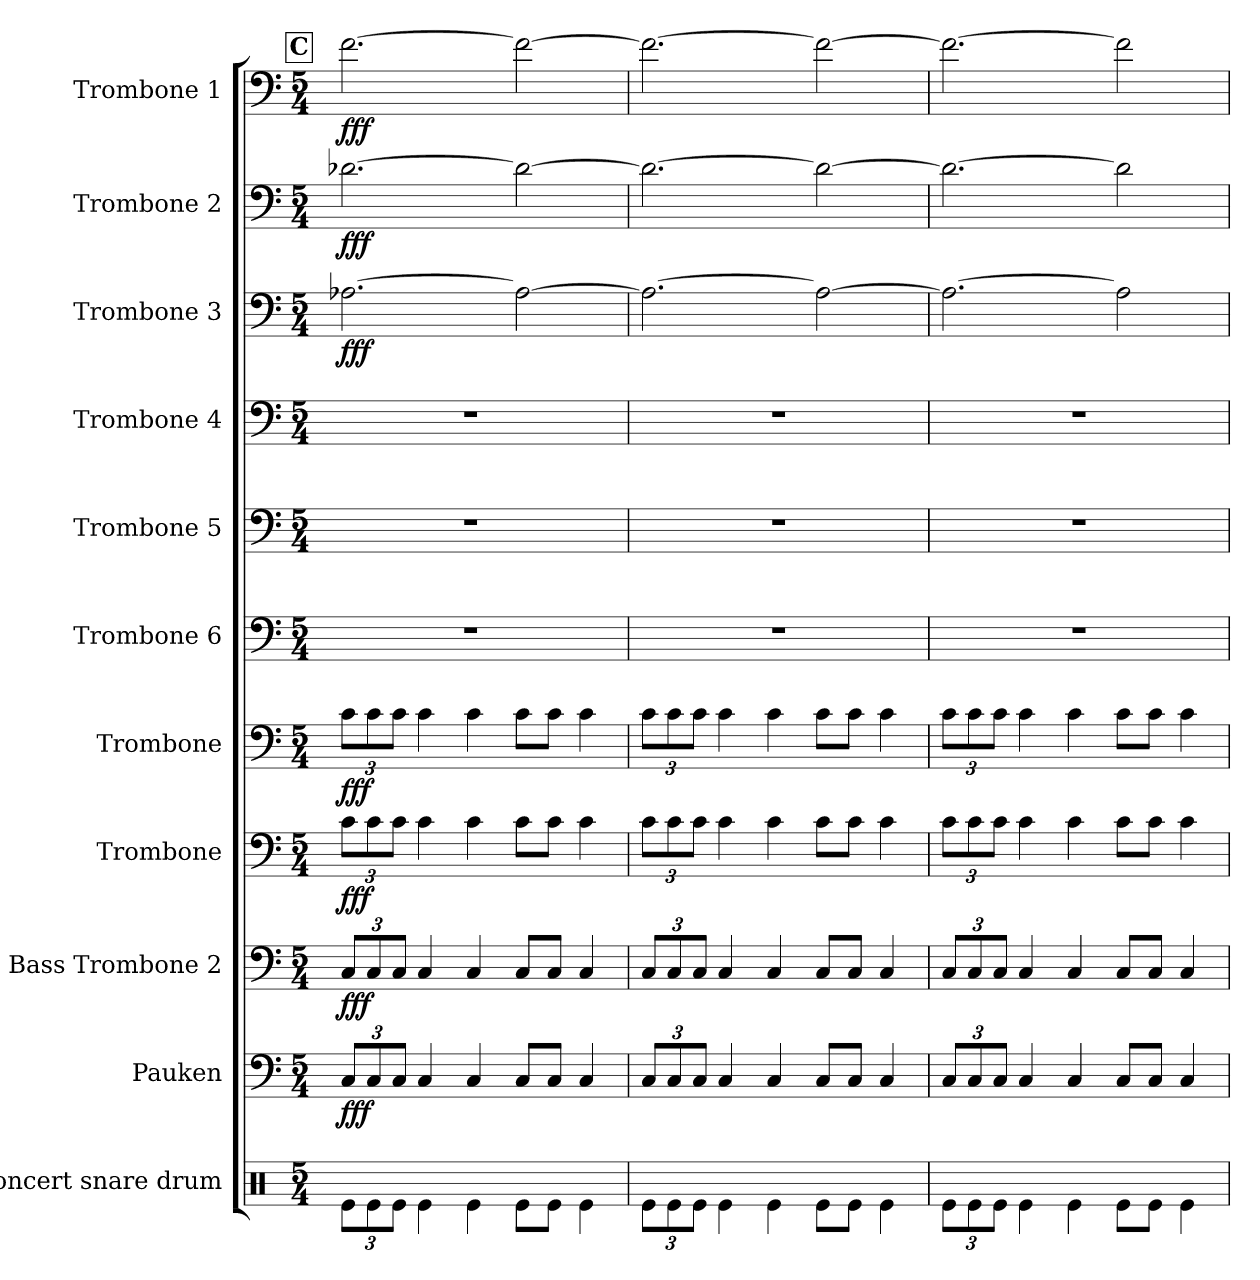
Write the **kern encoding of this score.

**kern	**kern	**dynam	**kern	**dynam	**kern	**dynam	**kern	**dynam	**kern	**kern	**kern	**kern	**dynam	**kern	**dynam	**kern	**dynam
*part11	*part10	*part10	*part9	*part9	*part8	*part8	*part7	*part7	*part6	*part5	*part4	*part3	*part3	*part2	*part2	*part1	*part1
*staff11	*staff10	*staff10	*staff9	*staff9	*staff8	*staff8	*staff7	*staff7	*staff6	*staff5	*staff4	*staff3	*staff3	*staff2	*staff2	*staff1	*staff1
*I"Concert snare drum	*I"Pauken	*	*I"Bass Trombone 2	*	*I"Trombone	*	*I"Trombone	*	*I"Trombone 6	*I"Trombone 5	*I"Trombone 4	*I"Trombone 3	*	*I"Trombone 2	*	*I"Trombone 1	*
*I'Con. sn.	*I'Pauk.	*	*I'Bass Tbn. 2	*	*	*	*I'Tbn. 7	*	*I'Tbn. 6	*I'Tbn. 5	*I'Tbn. 4	*I'Tbn. 3	*	*I'Tbn. 2	*	*I'Tbn. 1	*
*clefX	*clefF4	*	*clefF4	*	*clefF4	*	*clefF4	*	*clefF4	*clefF4	*clefF4	*clefF4	*	*clefF4	*	*clefF4	*
*k[]	*k[]	*	*k[]	*	*k[]	*	*k[]	*	*k[]	*k[]	*k[]	*k[]	*	*k[]	*	*k[]	*
*M5/4	*M5/4	*	*M5/4	*	*M5/4	*	*M5/4	*	*M5/4	*M5/4	*M5/4	*M5/4	*	*M5/4	*	*M5/4	*
*Xbrackettup	*	*	*Xbrackettup	*	*Xbrackettup	*	*Xbrackettup	*	*	*	*	*	*	*	*	*	*
!!LO:REH:place=s1:a:B:fs=14:t=C
=40	=40	=40	=40	=40	=40	=40	=40	=40	=40	=40	=40	=40	=40	=40	=40	=40	=40
!	!	!LO:DY:b	!	!LO:DY:b	!	!LO:DY:b	!	!LO:DY:b	!	!	!	!	!LO:DY:b	!	!LO:DY:b	!	!LO:DY:b
12Re\L	12C/L	fff	12C/L	fff	12c\L	fff	12c\L	fff	4%5r	4%5r	4%5r	[2.A-X\	fff	[2.d-X\	fff	[2.f\	fff
12Re\	12C/	.	12C/	.	12c\	.	12c\	.	.	.	.	.	.	.	.	.	.
12Re\J	12C/J	.	12C/J	.	12c\J	.	12c\J	.	.	.	.	.	.	.	.	.	.
4Re\	4C/	.	4C/	.	4c\	.	4c\	.	.	.	.	.	.	.	.	.	.
4Re\	4C/	.	4C/	.	4c\	.	4c\	.	.	.	.	.	.	.	.	.	.
8Re\L	8C/L	.	8C/L	.	8c\L	.	8c\L	.	.	.	.	2A-\_	.	2d-\_	.	2f\_	.
8Re\J	8C/J	.	8C/J	.	8c\J	.	8c\J	.	.	.	.	.	.	.	.	.	.
4Re\	4C/	.	4C/	.	4c\	.	4c\	.	.	.	.	.	.	.	.	.	.
=41	=41	=41	=41	=41	=41	=41	=41	=41	=41	=41	=41	=41	=41	=41	=41	=41	=41
*	*Xbrackettup	*	*	*	*	*	*	*	*	*	*	*	*	*	*	*	*
12Re\L	12C/L	.	12C/L	.	12c\L	.	12c\L	.	4%5r	4%5r	4%5r	2.A-\_	.	2.d-\_	.	2.f\_	.
12Re\	12C/	.	12C/	.	12c\	.	12c\	.	.	.	.	.	.	.	.	.	.
12Re\J	12C/J	.	12C/J	.	12c\J	.	12c\J	.	.	.	.	.	.	.	.	.	.
4Re\	4C/	.	4C/	.	4c\	.	4c\	.	.	.	.	.	.	.	.	.	.
4Re\	4C/	.	4C/	.	4c\	.	4c\	.	.	.	.	.	.	.	.	.	.
8Re\L	8C/L	.	8C/L	.	8c\L	.	8c\L	.	.	.	.	2A-\_	.	2d-\_	.	2f\_	.
8Re\J	8C/J	.	8C/J	.	8c\J	.	8c\J	.	.	.	.	.	.	.	.	.	.
4Re\	4C/	.	4C/	.	4c\	.	4c\	.	.	.	.	.	.	.	.	.	.
!!LO:PB:g=z
=42	=42	=42	=42	=42	=42	=42	=42	=42	=42	=42	=42	=42	=42	=42	=42	=42	=42
12Re\L	12C/L	.	12C/L	.	12c\L	.	12c\L	.	4%5r	4%5r	4%5r	2.A-\_	.	2.d-\_	.	2.f\_	.
12Re\	12C/	.	12C/	.	12c\	.	12c\	.	.	.	.	.	.	.	.	.	.
12Re\J	12C/J	.	12C/J	.	12c\J	.	12c\J	.	.	.	.	.	.	.	.	.	.
4Re\	4C/	.	4C/	.	4c\	.	4c\	.	.	.	.	.	.	.	.	.	.
4Re\	4C/	.	4C/	.	4c\	.	4c\	.	.	.	.	.	.	.	.	.	.
8Re\L	8C/L	.	8C/L	.	8c\L	.	8c\L	.	.	.	.	2A-\]	.	2d-\]	.	2f\]	.
8Re\J	8C/J	.	8C/J	.	8c\J	.	8c\J	.	.	.	.	.	.	.	.	.	.
4Re\	4C/	.	4C/	.	4c\	.	4c\	.	.	.	.	.	.	.	.	.	.
=	=	=	=	=	=	=	=	=	=	=	=	=	=	=	=	=	=
*-	*-	*-	*-	*-	*-	*-	*-	*-	*-	*-	*-	*-	*-	*-	*-	*-	*-
